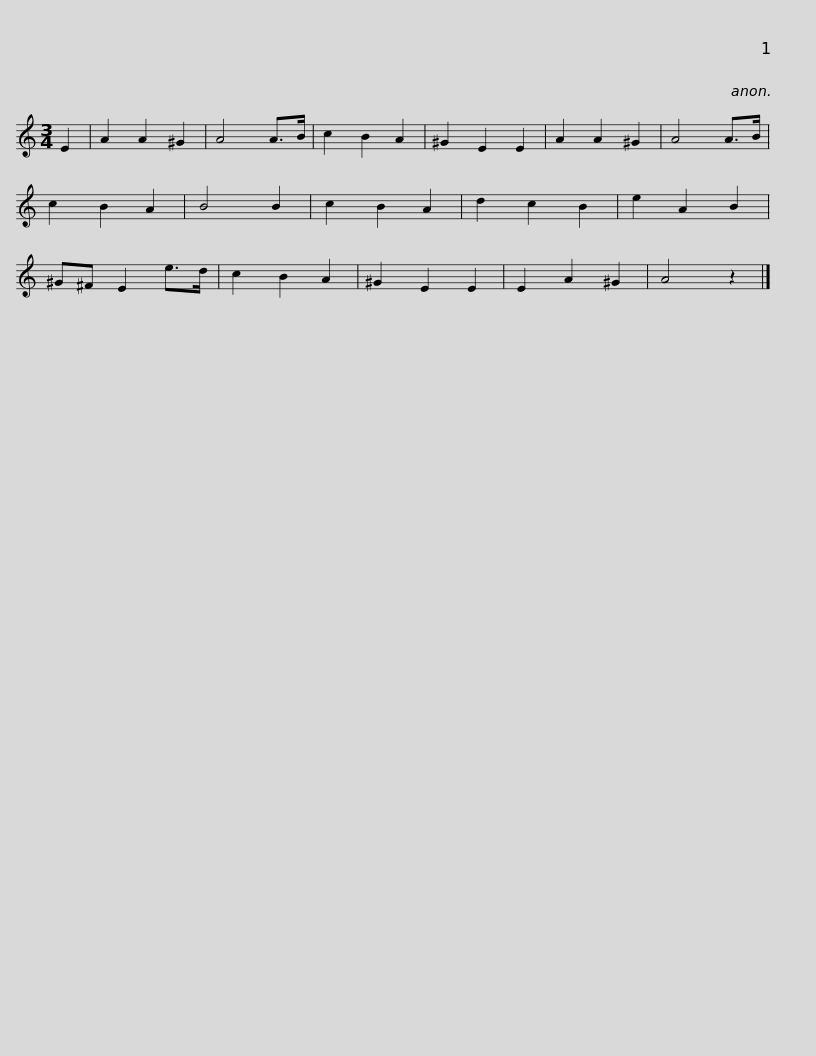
X:1
L:1/8
M:3/4
I:linebreak $
K:C
V:1 treble
V:1
 E2 | A2 A2 ^G2 | A4 A>B | c2 B2 A2 | ^G2 E2 E2 | %5
 A2 A2 ^G2 | A4 A>B | c2 B2 A2 | B4 B2 | c2 B2 A2 | %10
 d2 c2 B2 | e2 A2 B2 |$ ^G^F E2 e>d | c2 B2 A2 | ^G2 E2 E2 | %15
 E2 A2 ^G2 | A4 z2 |] %17
